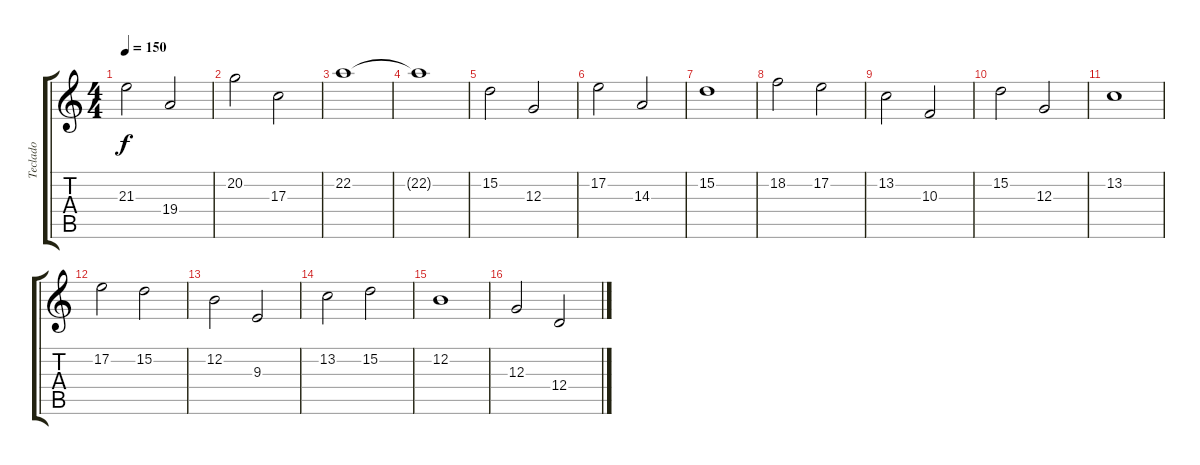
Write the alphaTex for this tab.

\track ("Teclado" "Teclado") {instrument stringensemble1}
\staff {score tabs}
\tuning (E4 B3 G3 D3 A2 E2) {hide}
\ts (4 4)
\tempo 150
\clef g2
\ks c
21.3.2{dy f} 19.4.2 |
20.2.2 17.3.2 |
22.2.1 |
22.2{t}.1 |
15.2.2 12.3.2 |
17.2.2 14.3.2 |
15.2.1 |
18.2.2 17.2.2 |
13.2.2 10.3.2 |
15.2.2 12.3.2 |
13.2.1 |
17.2.2 15.2.2 |
12.2.2 9.3.2 |
13.2.2 15.2.2 |
12.2.1 |
12.3.2 12.4.2
